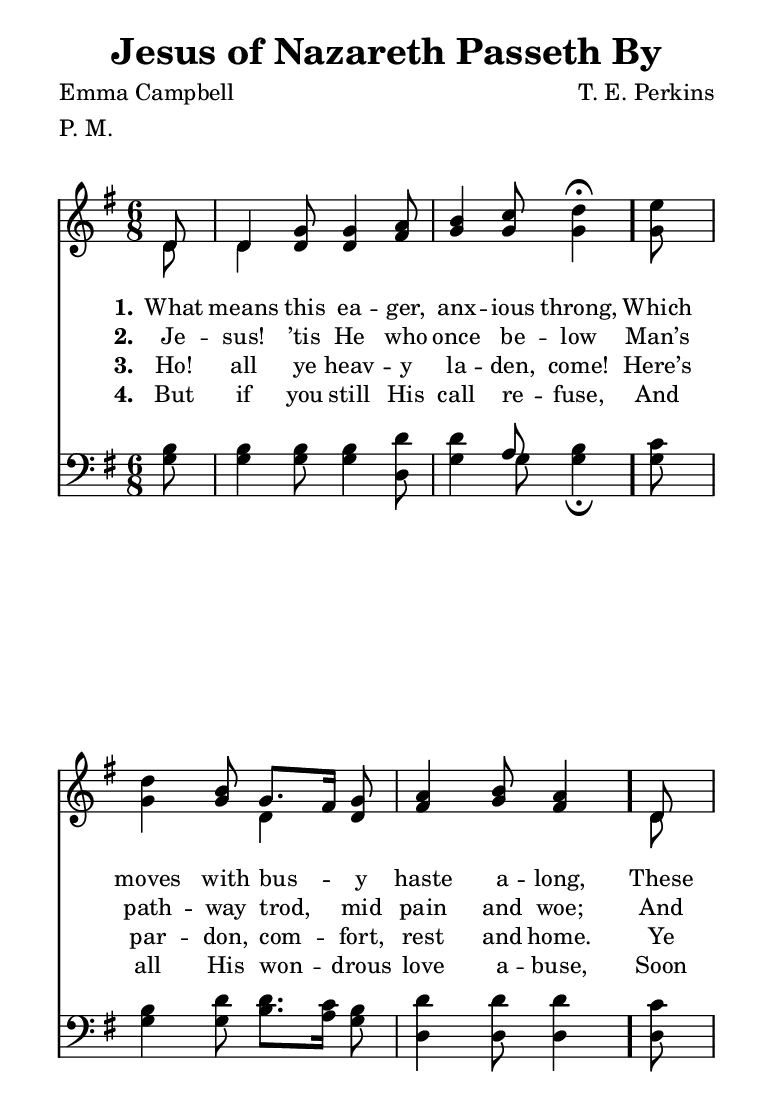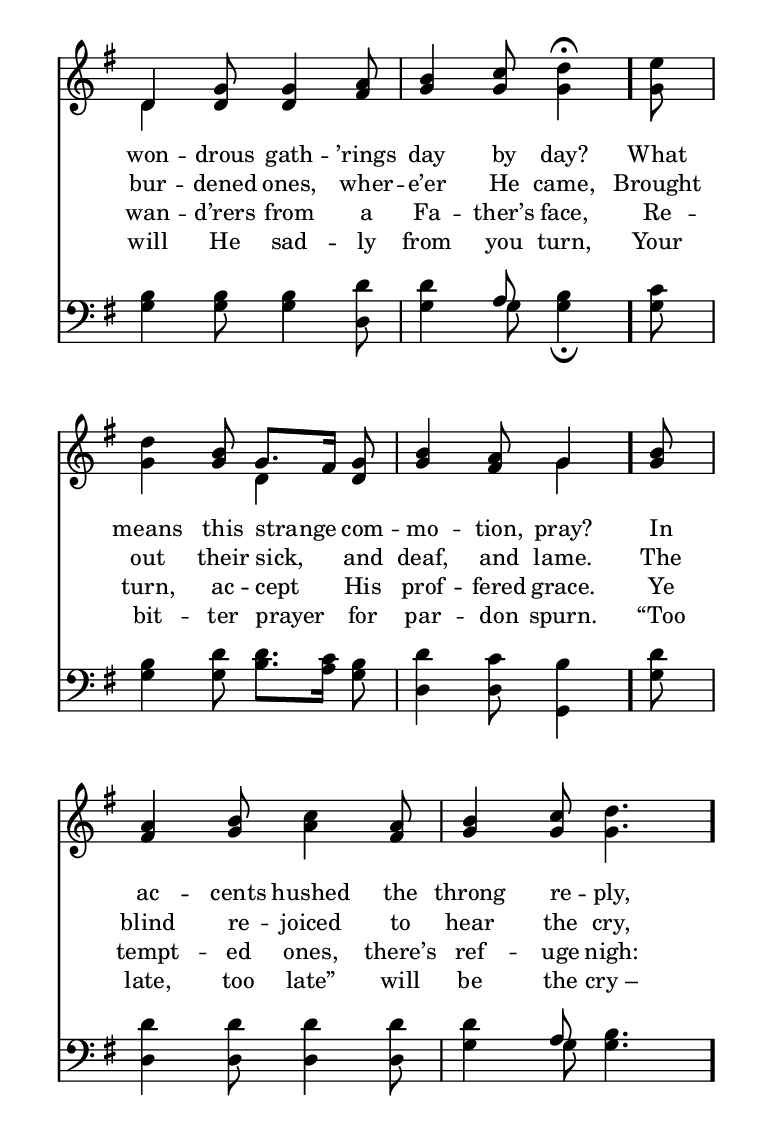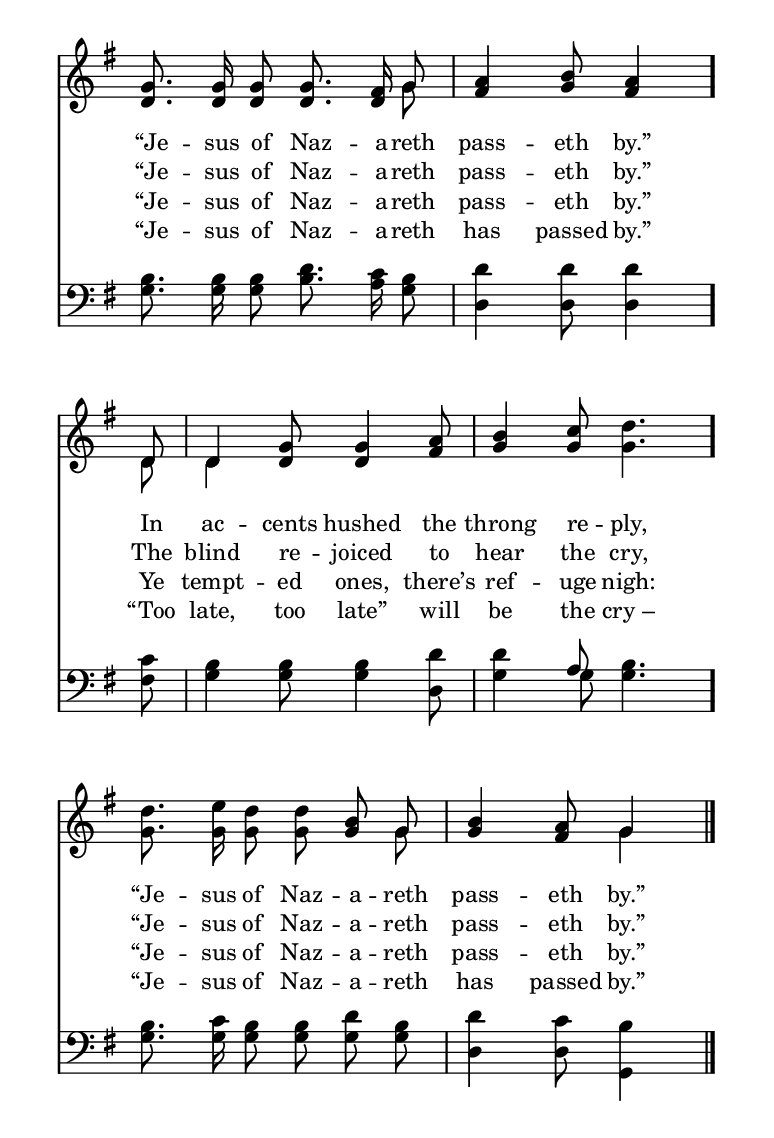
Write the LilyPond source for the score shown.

\include "common/global.ily"
\paper {
  \include "common/paper.ily"
}

\header{
  %gospel
  hymnnumber = "20"
  title = "Jesus of Nazareth Passeth By"
  tunename = ""
  meter = "P. M."
  poet = "Emma Campbell"
  composer = "T. E. Perkins"
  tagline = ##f
}

% for fermata in MIDI
ta = { \tempo 4=86 }
tb = { \tempo 4=43 }

patternAA = { \ta c8 | c4 c8 c4 c8      | c4 c8 \tb c4 \ta } %
patternAB = { \ta c8 | c4 c8 c4 c8      | c4 c8 c4.        } %

patternBA = { \ta c8 | c4 c8 c8.[ c16] c8 | c4 c8 c4       } %
patternBB = { \ta c8 | c4 c8 c4 c8      | c4 c8 c4         } %

patternCA = { \ta c8. c16 c8 c8. c16 c8 | c4 c8 c4 } %
patternCB = { \ta c8. c16 c8 c8 c8 c8   | c4 c8 c4 } %

global = {
  \include "common/overrides.ily"
  \override Staff.TimeSignature.style = #'numbered
  \time 6/8
  \override Score.MetronomeMark.transparent = ##t % hide all fermata changes too
  \ta
  \key g \major
  \partial 8
  \autoBeamOff
}

notesSoprano = {
\global
\relative c' {

  \changePitch \patternAA { d  | d g g a     | b c d\fermata }
  \changePitch \patternBA { e  | d b g fis g | a b a }
  \changePitch \patternAA { d, | d g g a     | b c d\fermata }
  \changePitch \patternBA { e  | d b g fis g | b a g }

  \changePitch \patternAB { b              | a b c a | b c d }
  \changePitch \patternCA { g, g g g fis g | a b a   }
  \changePitch \patternAB { d,             | d g g a | b c d }
  \changePitch \patternCB { d e d d b g    | b a g   }

  \bar "|."

}
}

notesAlto = {
\global
\relative e' {

  \changePitch \patternAA { d | d d d fis | g g g     }
  \changePitch \patternBB { g | g g d d   | fis g fis }
  \changePitch \patternAA { d | d d d fis | g g g     }
  \changePitch \patternBB { g | g g d d   | g fis g   }

  \changePitch \patternAB { g           | fis g a fis | g g g }
  \changePitch \patternCA { d d d d d g | fis g fis   }
  \changePitch \patternAB { d           | d d d fis   | g g g }
  \changePitch \patternCB { g g g g g g | g fis g     }

}
}

notesTenor = {
\global
\relative a {

  \changePitch \patternAA { b | b b b d   | d a b }
  \changePitch \patternBA { c | b d d c b | d d d }
  \changePitch \patternAA { c | b b b d   | d a b }
  \changePitch \patternBA { c | b d d c b | d c b }

  \changePitch \patternAB { d           | d d d d | d a b }
  \changePitch \patternCA { b b b d c b | d d d   }
  \changePitch \patternAB { c           | b b b d | d a b }
  \changePitch \patternCB { b c b b d b | d c b   }

}
}

notesBass = {
\global
\relative f {

  \changePitch \patternAA { g | g g g d   | g g g_\fermata }
  \changePitch \patternBA { g | g g b a g | d d d  }
  \changePitch \patternAA { d | g g g d   | g g g_\fermata }
  \changePitch \patternBA { g | g g b a g | d d g, }

  \changePitch \patternAB { g'          | d d d d | g g g }
  \changePitch \patternCA { g g g b a g | d d d   }
  \changePitch \patternAB { fis g g g d | g g g   }
  \changePitch \patternCB { g g g g g g | d d g,  }

}
}

wordsA = \lyricmode {
\set stanza = "1."

What means this ea -- ger, anx -- ious throng, \bar "."
Which moves with bus -- y haste a -- long, \bar "." \eogbreak
These won -- drous gath -- ’rings day by day? \bar "."
What means this strange com -- mo -- tion, pray? \bar "." \eogbreak
In ac -- cents hushed the throng re -- ply, \bar "."
“Je -- sus of Naz -- a -- reth pass -- eth by.” \bar "." \eogbreak
In ac -- cents hushed the throng re -- ply, \bar "."
“Je -- sus of Naz -- a -- reth pass -- eth by.” \bar "." \eogbreak

}

wordsB = \lyricmode {
\set stanza = "2."

Je -- sus! ’tis He who once be -- low
Man’s path -- way trod, mid pain and woe;
And bur -- dened ones, wher -- e’er He came,
Brought out their sick, and deaf, and lame.
The blind re -- joiced to hear the cry,
“Je -- sus of Naz -- a -- reth pass -- eth by.”
The blind re -- joiced to hear the cry,
“Je -- sus of Naz -- a -- reth pass -- eth by.”

}

wordsC = \lyricmode {
\set stanza = "3."

Ho! all ye heav -- y la -- den, come!
Here’s par -- don, com -- fort, rest and home.
Ye wan -- d’rers from a Fa -- ther’s face,
Re -- turn, ac -- cept His prof -- fered grace.
Ye tempt -- ed ones, there’s ref -- uge nigh:
“Je -- sus of Naz -- a -- reth pass -- eth by.”
Ye tempt -- ed ones, there’s ref -- uge nigh:
“Je -- sus of Naz -- a -- reth pass -- eth by.”

}

wordsD = \lyricmode {
\set stanza = "4."

But if you still His call re -- fuse,
And all His won -- drous love a -- buse,
Soon will He sad -- ly from you turn,
Your bit -- ter prayer for par -- don spurn.
“Too late, too late” will be the cry_–
“Je -- sus of Naz -- a -- reth has passed by.”
“Too late, too late” will be the cry_–
“Je -- sus of Naz -- a -- reth has passed by.”

}

\score {
  \context ChoirStaff <<
    \context Staff = upper <<
      \set Staff.autoBeaming = ##f
      \set ChoirStaff.systemStartDelimiter = #'SystemStartBar
      \set ChoirStaff.printPartCombineTexts = ##f
      \partcombine #'(2 . 11) \notesSoprano \notesAlto
      \context NullVoice = sopranos { \voiceOne << \notesSoprano >> }
      \context Lyrics = one   \lyricsto sopranos \wordsA
      \context Lyrics = two   \lyricsto sopranos \wordsB
      \context Lyrics = three \lyricsto sopranos \wordsC
      \context Lyrics = four  \lyricsto sopranos \wordsD
    >>
    \context Staff = men <<
      \set Staff.autoBeaming = ##f
      \clef bass
      \set ChoirStaff.printPartCombineTexts = ##f
      \partcombine #'(2 . 11) \notesTenor \notesBass
    >>
  >>
  \layout {
    \include "common/layout.ily"
  }
  #(cond ((ly:get-option 'eog-midi-permitted) #{ \midi{
    \include "common/midi.ily"
  } #}))
}

\version "2.19.49"  % necessary for upgrading to future LilyPond versions.

% vi:set et ts=2 sw=2 ai nocindent syntax=lilypond:
